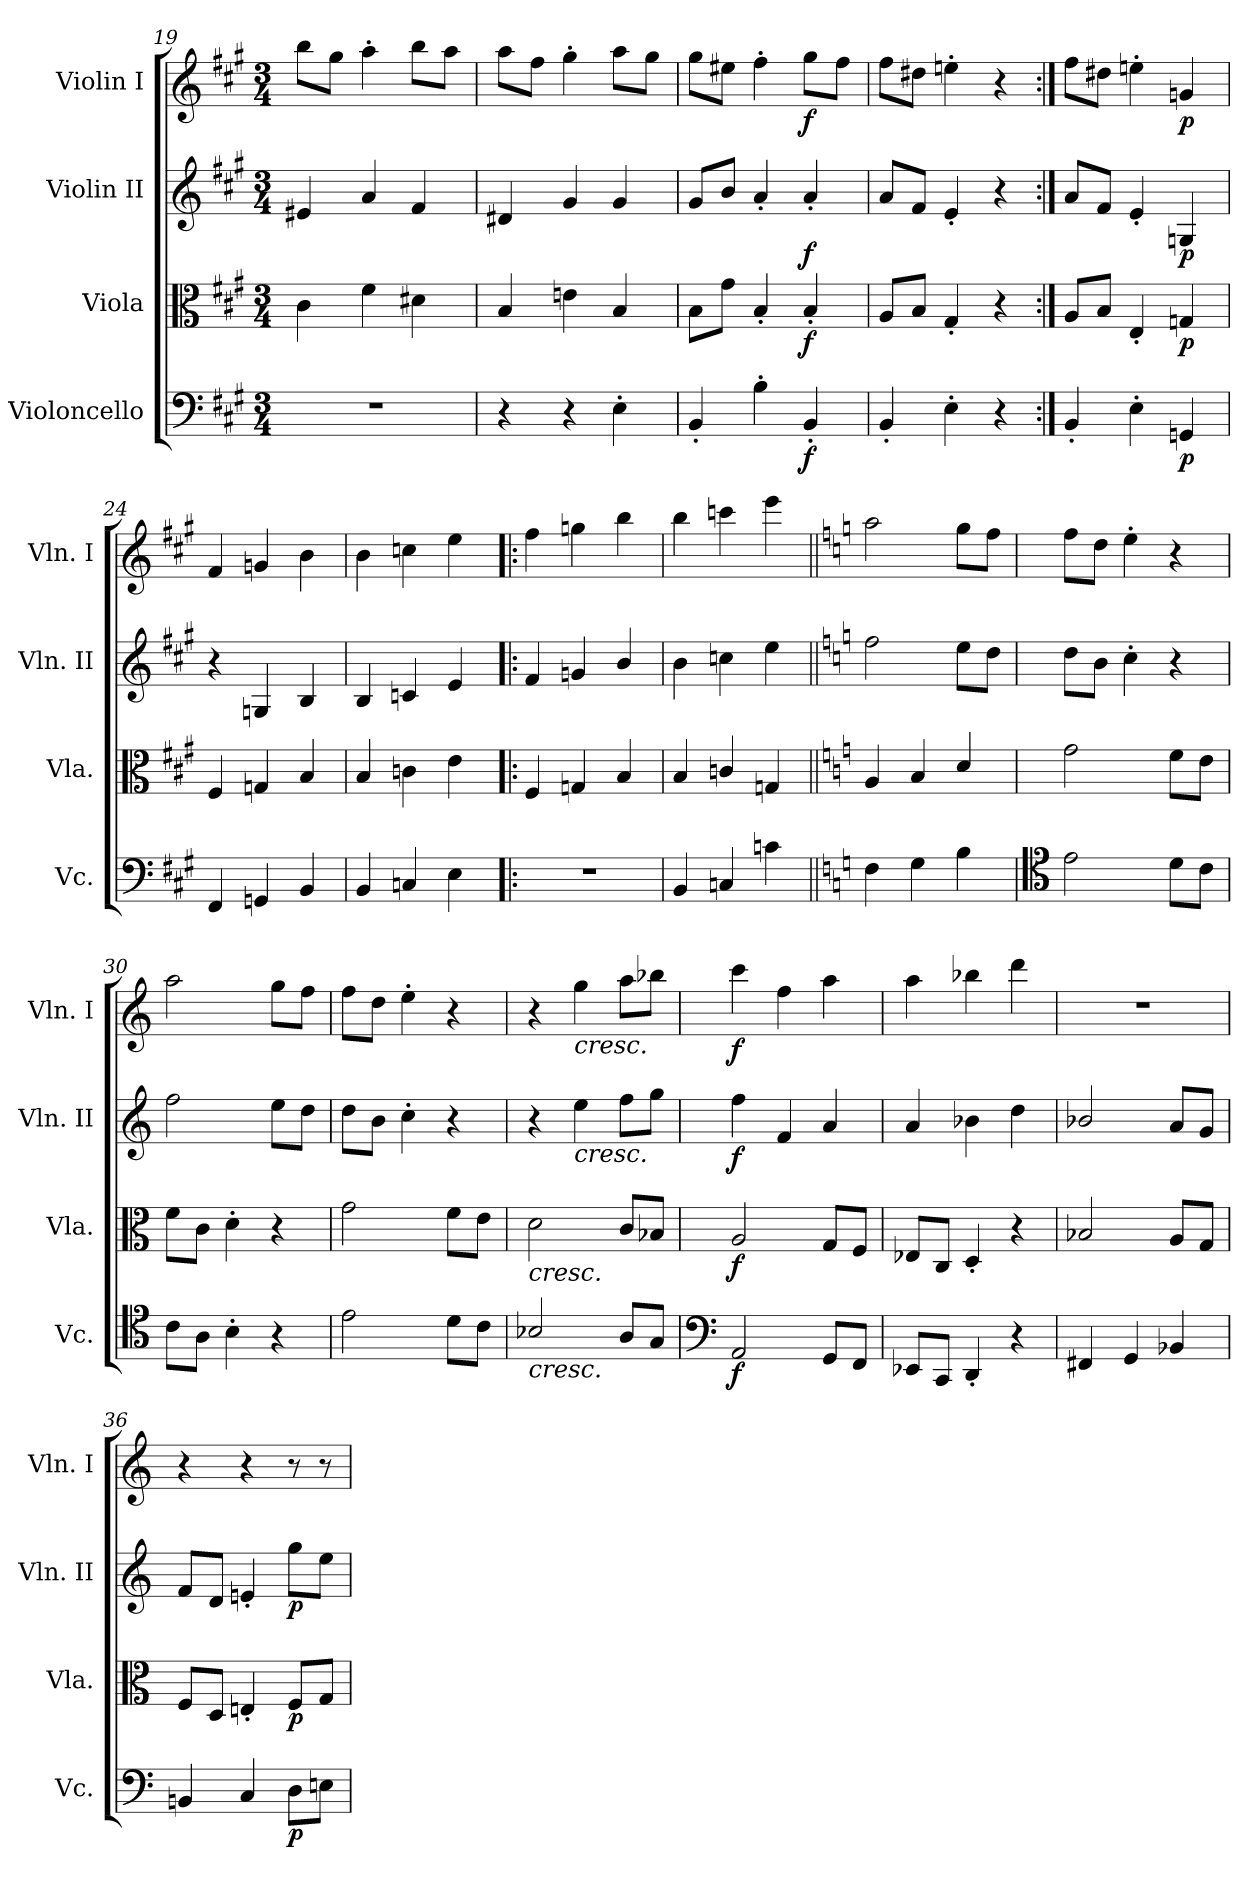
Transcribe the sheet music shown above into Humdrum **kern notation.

**kern	**dynam	**kern	**dynam	**kern	**dynam	**kern	**dynam
*part4	*part4	*part3	*part3	*part2	*part2	*part1	*part1
*staff4	*staff4	*staff3	*staff3	*staff2	*staff2	*staff1	*staff1
*I"Violoncello	*	*I"Viola	*	*I"Violin II	*	*I"Violin I	*
*I'Vc.	*	*I'Vla.	*	*I'Vln. II	*	*I'Vln. I	*
*clefF4	*	*clefC3	*	*clefG2	*	*clefG2	*
*k[f#c#g#]	*	*k[f#c#g#]	*	*k[f#c#g#]	*	*k[f#c#g#]	*
*M3/4	*	*M3/4	*	*M3/4	*	*M3/4	*
=19	=19	=19	=19	=19	=19	=19	=19
2.r	.	4c#\	.	4e#X/	.	8bb\L	.
.	.	.	.	.	.	8gg#\J	.
.	.	4f#\	.	4a/	.	4aa'\	.
.	.	4d#X\	.	4f#/	.	8bb\L	.
.	.	.	.	.	.	8aa\J	.
=20	=20	=20	=20	=20	=20	=20	=20
4r	.	4B/	.	4d#X/	.	8aa\L	.
.	.	.	.	.	.	8ff#\J	.
4r	.	4en\	.	4g#/	.	4gg#'\	.
4E'\	.	4B/	.	4g#/	.	8aa\L	.
.	.	.	.	.	.	8gg#\J	.
=21	=21	=21	=21	=21	=21	=21	=21
4BB'/	.	8B\L	.	8g#/L	.	8gg#\L	.
.	.	8g#\J	.	8b/J	.	8ee#X\J	.
4B'\	.	4B'/	.	4a'/	.	4ff#'\	.
!	!LO:DY:b	!	!LO:DY:b	!	!LO:DY:b	!	!LO:DY:b
4BB'/	f	4B'/	f	4a'/	f	8gg#\L	f
.	.	.	.	.	.	8ff#\J	.
=22	=22	=22	=22	=22	=22	=22	=22
4BB'/	.	8A/L	.	8a/L	.	8ff#\L	.
.	.	8B/J	.	8f#/J	.	8dd#X\J	.
4E'\	.	4G#'/	.	4e'/	.	4een'\	.
4r	.	4r	.	4r	.	4r	.
=23:|!	=23:|!	=23:|!	=23:|!	=23:|!	=23:|!	=23:|!	=23:|!
4BB'/	.	8A/L	.	8a/L	.	8ff#\L	.
.	.	8B/J	.	8f#/J	.	8dd#X\J	.
4E'\	.	4E'/	.	4e'/	.	4een'\	.
!	!LO:DY:b	!	!LO:DY:b	!	!LO:DY:b	!	!LO:DY:b
4GGn/	p	4Gn/	p	4Gn/	p	4gn/	p
=24	=24	=24	=24	=24	=24	=24	=24
4FF#/	.	4F#/	.	4r	.	4f#/	.
4GGn/	.	4Gn/	.	4Gn/	.	4gn/	.
4BB/	.	4B/	.	4B/	.	4b\	.
=25	=25	=25	=25	=25	=25	=25	=25
4BB/	.	4B/	.	4B/	.	4b\	.
4Cn/	.	4cn\	.	4cn/	.	4ccn\	.
4E\	.	4e\	.	4e/	.	4ee\	.
=26!|:	=26!|:	=26!|:	=26!|:	=26!|:	=26!|:	=26!|:	=26!|:
2.r	.	4F#/	.	4f#/	.	4ff#\	.
.	.	4Gn/	.	4gn/	.	4ggn\	.
.	.	4B/	.	4b/	.	4bb\	.
=27	=27	=27	=27	=27	=27	=27	=27
4BB/	.	4B/	.	4b\	.	4bb\	.
4Cn/	.	4cn/	.	4ccn\	.	4cccn\	.
4cn\	.	4Gn/	.	4ee\	.	4eee\	.
=28||	=28||	=28||	=28||	=28||	=28||	=28||	=28||
*k[]	*	*k[]	*	*k[]	*	*k[]	*
4F\	.	4A/	.	2ff\	.	2aa\	.
4G\	.	4B/	.	.	.	.	.
4B\	.	4d/	.	8ee\L	.	8gg\L	.
.	.	.	.	8dd\J	.	8ff\J	.
=29	=29	=29	=29	=29	=29	=29	=29
*clefC4	*	*	*	*	*	*	*
2e\	.	2g\	.	8dd\L	.	8ff\L	.
.	.	.	.	8b\J	.	8dd\J	.
.	.	.	.	4cc'\	.	4ee'\	.
8d\L	.	8f\L	.	4r	.	4r	.
8c\J	.	8e\J	.	.	.	.	.
=30	=30	=30	=30	=30	=30	=30	=30
8c\L	.	8f\L	.	2ff\	.	2aa\	.
8A\J	.	8c\J	.	.	.	.	.
4B'\	.	4d'\	.	.	.	.	.
4r	.	4r	.	8ee\L	.	8gg\L	.
.	.	.	.	8dd\J	.	8ff\J	.
=31	=31	=31	=31	=31	=31	=31	=31
2e\	.	2g\	.	8dd\L	.	8ff\L	.
.	.	.	.	8b\J	.	8dd\J	.
.	.	.	.	4cc'\	.	4ee'\	.
8d\L	.	8f\L	.	4r	.	4r	.
8c\J	.	8e\J	.	.	.	.	.
=32	=32	=32	=32	=32	=32	=32	=32
!	!	!LO:TX:b:i:t=cresc.	!	!	!	!	!
!LO:TX:b:i:t=cresc.	!	!	!	!	!	!	!
2B-X/	.	2d\	.	4r	.	4r	.
!	!	!	!	!	!	!LO:TX:b:i:t=cresc.	!
!	!	!	!	!LO:TX:b:i:t=cresc.	!	!	!
.	.	.	.	4ee\	.	4gg\	.
8A/L	.	8c/L	.	8ff\L	.	8aa\L	.
8G/J	.	8B-X/J	.	8gg\J	.	8bb-X\J	.
=33	=33	=33	=33	=33	=33	=33	=33
*clefF4	*	*	*	*	*	*	*
!	!LO:DY:b	!	!LO:DY:b	!	!LO:DY:b	!	!LO:DY:b
2AA/	f	2A/	f	4ff\	f	4ccc\	f
.	.	.	.	4f/	.	4ff\	.
8GG/L	.	8G/L	.	4a/	.	4aa\	.
8FF/J	.	8F/J	.	.	.	.	.
=34	=34	=34	=34	=34	=34	=34	=34
8EE-X/L	.	8E-X/L	.	4a/	.	4aa\	.
8CC/J	.	8C/J	.	.	.	.	.
4DD'/	.	4D'/	.	4b-X\	.	4bb-X\	.
4r	.	4r	.	4dd\	.	4ddd\	.
=35	=35	=35	=35	=35	=35	=35	=35
4FF#X/	.	2B-X/	.	2b-X/	.	2.r	.
4GG/	.	.	.	.	.	.	.
4BB-X/	.	8A/L	.	8a/L	.	.	.
.	.	8G/J	.	8g/J	.	.	.
=36	=36	=36	=36	=36	=36	=36	=36
4BBn/	.	8F/L	.	8f/L	.	4r	.
.	.	8D/J	.	8d/J	.	.	.
4C/	.	4En'/	.	4en'/	.	4r	.
!	!LO:DY:b	!	!LO:DY:b	!	!LO:DY:b	!	!
8D\L	p	8F/L	p	8gg\L	p	8r	.
8En\J	.	8G/J	.	8ee\J	.	8r	.
=	=	=	=	=	=	=	=
*-	*-	*-	*-	*-	*-	*-	*-
